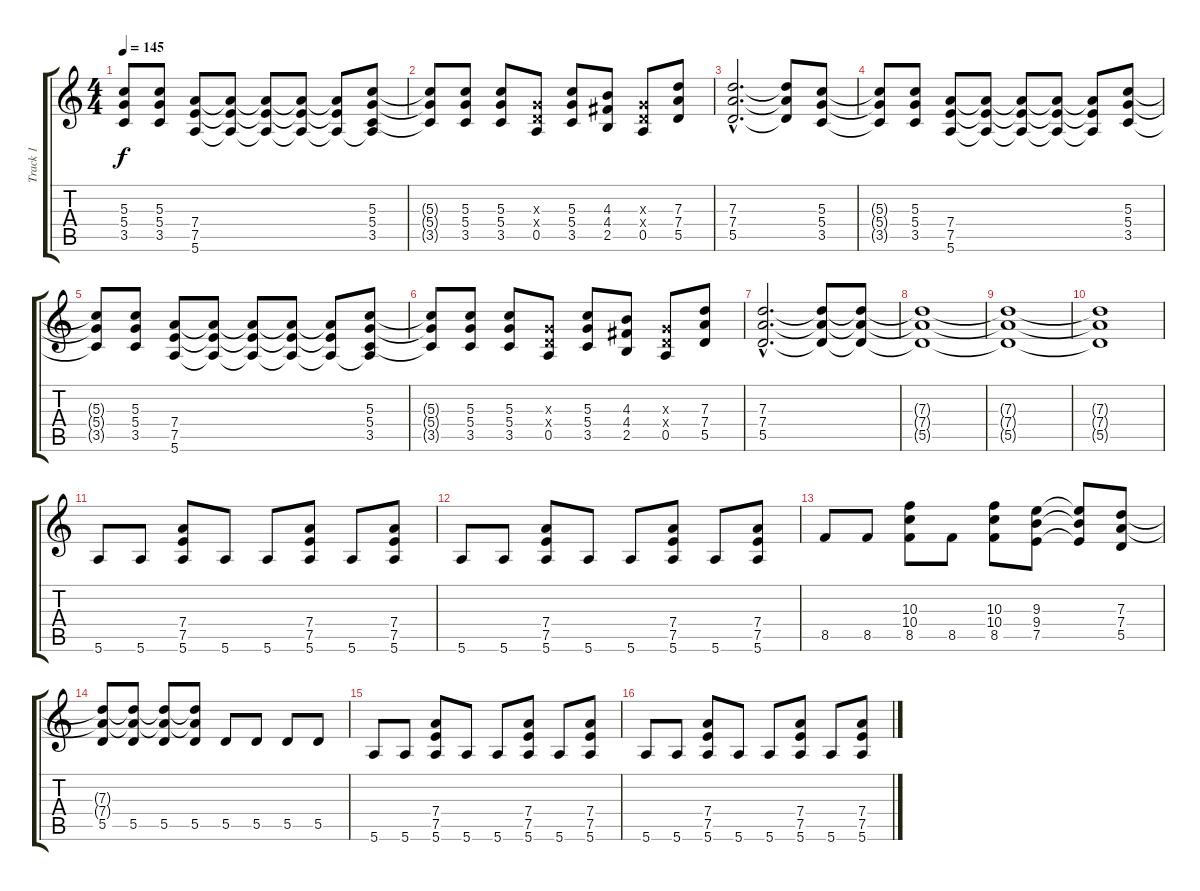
\track ("Track 1" "Track 1") {instrument overdrivenguitar}
\staff {score tabs}
\tuning (E4 B3 G3 D3 A2 E2) {hide}
\ts (4 4)
\tempo 145
\clef g2
\ks c
(5.3{t} 5.4{t} 3.5{t}).8{dy f} (5.3 5.4 3.5).8 (7.4 7.5 5.6).8 (7.4{t} 7.5{t} 5.6{t}).8 (7.4{t} 7.5{t} 5.6{t}).8 (7.4{t} 7.5{t} 5.6{t}).8 (7.4{t} 7.5{t} 5.6{t}).8 (5.3 5.4 3.5 5.6{t}).8 |
(5.3{t} 5.4{t} 3.5{t}).8 (5.3 5.4 3.5).8 (5.3 5.4 3.5).8 (0.3{x} 0.4{x} 0.5).8 (5.3 5.4 3.5).8 (4.3 4.4 2.5).8 (0.3{x} 0.4{x} 0.5).8 (7.3 7.4 5.5).8 |
(7.3{hac} 7.4{hac} 5.5{hac}).2{d} (7.3{t} 7.4{t} 5.5{t}).8 (5.3 5.4 3.5).8 |
(5.3{t} 5.4{t} 3.5{t}).8 (5.3 5.4 3.5).8 (7.4 7.5 5.6).8 (7.4{t} 7.5{t} 5.6{t}).8 (7.4{t} 7.5{t} 5.6{t}).8 (7.4{t} 7.5{t} 5.6{t}).8 (7.4{t} 7.5{t} 5.6{t}).8 (5.3 5.4 3.5).8 |
(5.3{t} 5.4{t} 3.5{t}).8 (5.3 5.4 3.5).8 (7.4 7.5 5.6).8 (7.4{t} 7.5{t} 5.6{t}).8 (7.4{t} 7.5{t} 5.6{t}).8 (7.4{t} 7.5{t} 5.6{t}).8 (7.4{t} 7.5{t} 5.6{t}).8 (5.3 5.4 3.5 5.6{t}).8 |
(5.3{t} 5.4{t} 3.5{t}).8 (5.3 5.4 3.5).8 (5.3 5.4 3.5).8 (0.3{x} 0.4{x} 0.5).8 (5.3 5.4 3.5).8 (4.3 4.4 2.5).8 (0.3{x} 0.4{x} 0.5).8 (7.3 7.4 5.5).8 |
(7.3{hac} 7.4{hac} 5.5{hac}).2{d} (7.3{t} 7.4{t} 5.5{t}).8 (7.3{t} 7.4{t} 5.5{t}).8 |
(7.3{t} 7.4{t} 5.5{t}).1 |
(7.3{t} 7.4{t} 5.5{t}).1 |
(7.3{t} 7.4{t} 5.5{t}).1 |
5.6.8 5.6.8 (7.4 7.5 5.6).8 5.6.8 5.6.8 (7.4 7.5 5.6).8 5.6.8 (7.4 7.5 5.6).8 |
5.6.8 5.6.8 (7.4 7.5 5.6).8 5.6.8 5.6.8 (7.4 7.5 5.6).8 5.6.8 (7.4 7.5 5.6).8 |
8.5.8 8.5.8 (10.3 10.4 8.5).8 8.5.8 (10.3 10.4 8.5).8 (9.3 9.4 7.5).8 (9.3{t} 9.4{t} 7.5{t}).8 (7.3 7.4 5.5).8 |
(7.3{t} 7.4{t} 5.5).8 (7.3{t} 7.4{t} 5.5).8 (7.3{t} 7.4{t} 5.5).8 (7.3{t} 7.4{t} 5.5).8 5.5.8 5.5.8 5.5.8 5.5.8 |
5.6.8 5.6.8 (7.4 7.5 5.6).8 5.6.8 5.6.8 (7.4 7.5 5.6).8 5.6.8 (7.4 7.5 5.6).8 |
5.6.8 5.6.8 (7.4 7.5 5.6).8 5.6.8 5.6.8 (7.4 7.5 5.6).8 5.6.8 (7.4 7.5 5.6).8
